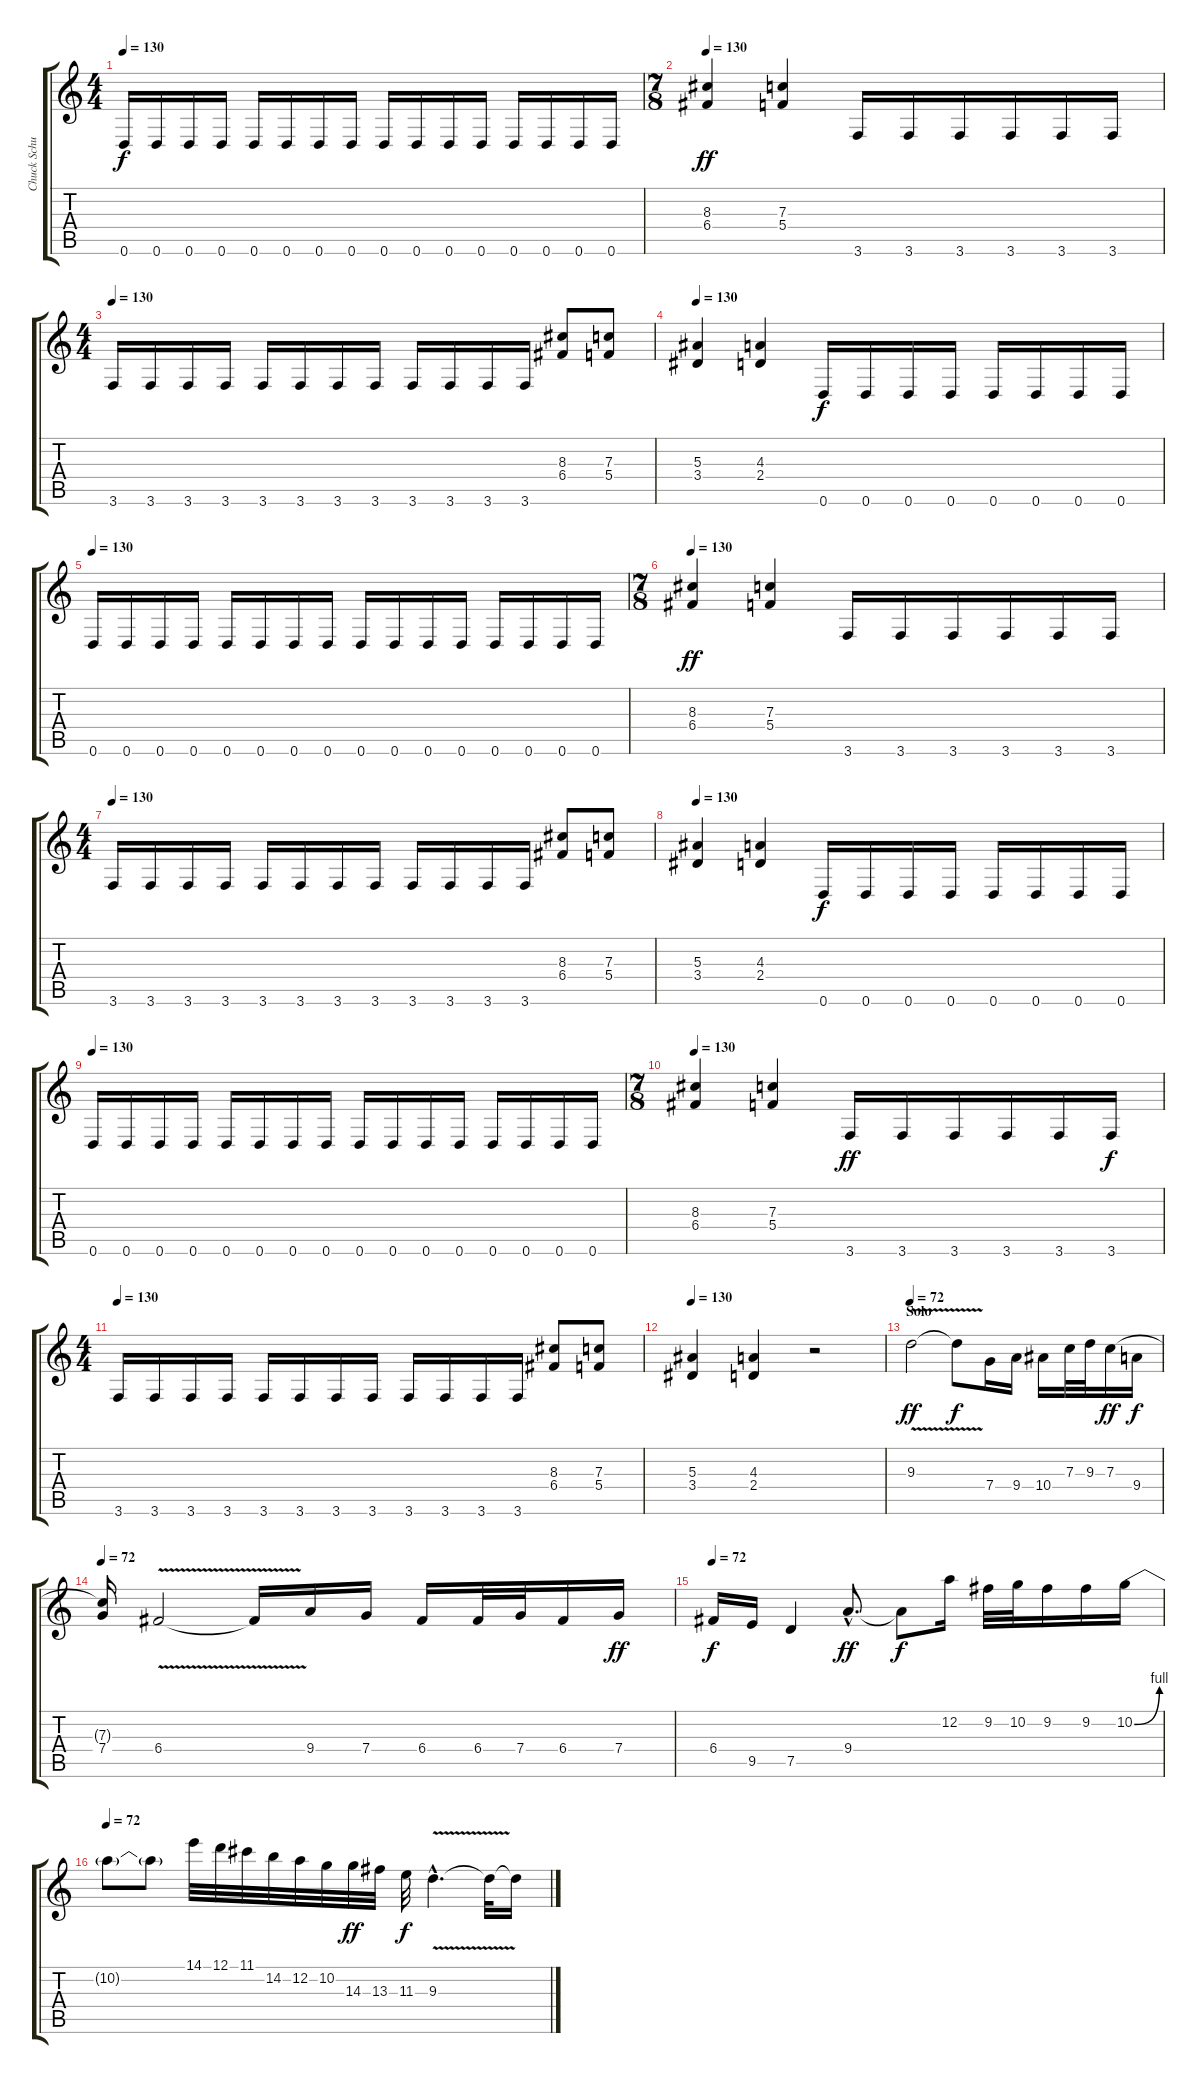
\track ("Chuck Schuldiner" "Chuck Schu") {instrument distortionguitar}
\staff {score tabs}
\tuning (D4 A3 F3 C3 G2 D2) {hide}
\ts (4 4)
\tempo 130
\clef g2
\ks c
0.6.16{dy f} 0.6.16 0.6.16 0.6.16 0.6.16 0.6.16 0.6.16 0.6.16 0.6.16 0.6.16 0.6.16 0.6.16 0.6.16 0.6.16 0.6.16 0.6.16 |
\ts (7 8)
\tempo 130
(8.3 6.4).4{dy ff} (7.3 5.4).4 3.6.16 3.6.16 3.6.16 3.6.16 3.6.16 3.6.16 |
\ts (4 4)
\tempo 130
3.6.16 3.6.16 3.6.16 3.6.16 3.6.16 3.6.16 3.6.16 3.6.16 3.6.16 3.6.16 3.6.16 3.6.16 (8.3 6.4).8 (7.3 5.4).8 |
\tempo 130
(5.3 3.4).4 (4.3 2.4).4 0.6.16{dy f} 0.6.16 0.6.16 0.6.16 0.6.16 0.6.16 0.6.16 0.6.16 |
\tempo 130
0.6.16 0.6.16 0.6.16 0.6.16 0.6.16 0.6.16 0.6.16 0.6.16 0.6.16 0.6.16 0.6.16 0.6.16 0.6.16 0.6.16 0.6.16 0.6.16 |
\ts (7 8)
\tempo 130
(8.3 6.4).4{dy ff} (7.3 5.4).4 3.6.16 3.6.16 3.6.16 3.6.16 3.6.16 3.6.16 |
\ts (4 4)
\tempo 130
3.6.16 3.6.16 3.6.16 3.6.16 3.6.16 3.6.16 3.6.16 3.6.16 3.6.16 3.6.16 3.6.16 3.6.16 (8.3 6.4).8 (7.3 5.4).8 |
\tempo 130
(5.3 3.4).4 (4.3 2.4).4 0.6.16{dy f} 0.6.16 0.6.16 0.6.16 0.6.16 0.6.16 0.6.16 0.6.16 |
\tempo 130
0.6.16 0.6.16 0.6.16 0.6.16 0.6.16 0.6.16 0.6.16 0.6.16 0.6.16 0.6.16 0.6.16 0.6.16 0.6.16 0.6.16 0.6.16 0.6.16 |
\ts (7 8)
\tempo 130
(8.3 6.4).4 (7.3 5.4).4 3.6.16{dy ff} 3.6.16 3.6.16 3.6.16 3.6.16 3.6.16{dy f} |
\ts (4 4)
\tempo 130
3.6.16 3.6.16 3.6.16 3.6.16 3.6.16 3.6.16 3.6.16 3.6.16 3.6.16 3.6.16 3.6.16 3.6.16 (8.3 6.4).8 (7.3 5.4).8 |
\tempo 130
(5.3 3.4).4 (4.3 2.4).4 r.2 |
\section ("" "Solo")
\tempo 72
9.3{v}.2{dy ff} 9.3{t}.8{dy f} 7.4.16 9.4.16 10.4.16 7.3.32 9.3.32 7.3.16{dy ff} 9.4.16{dy f} |
\tempo 72
(7.3{t} 7.4).16 6.4{v}.2 6.4{t}.16 9.4.16 7.4.16 6.4.16 6.4.32 7.4.32 6.4.16 7.4.16{dy ff} |
\tempo 72
6.4.16{dy f} 9.5.16 7.5.4 9.4{hac}.8{d dy ff} 9.4{t}.8{dy f} 12.2.16 9.2.32 10.2.32 9.2.16 9.2.16 10.2{be (bend 0 0 60 4)}.16 |
\tempo 72
10.2{t}.8 10.2{t}.8 14.1.32 12.1.32 11.1.32 14.2.32 12.2.32 10.2.32 14.3.32{dy ff} 13.3.32 11.3.32{dy f} 9.3{v hac}.4{d} 9.3{t}.32 9.3{t}.16
